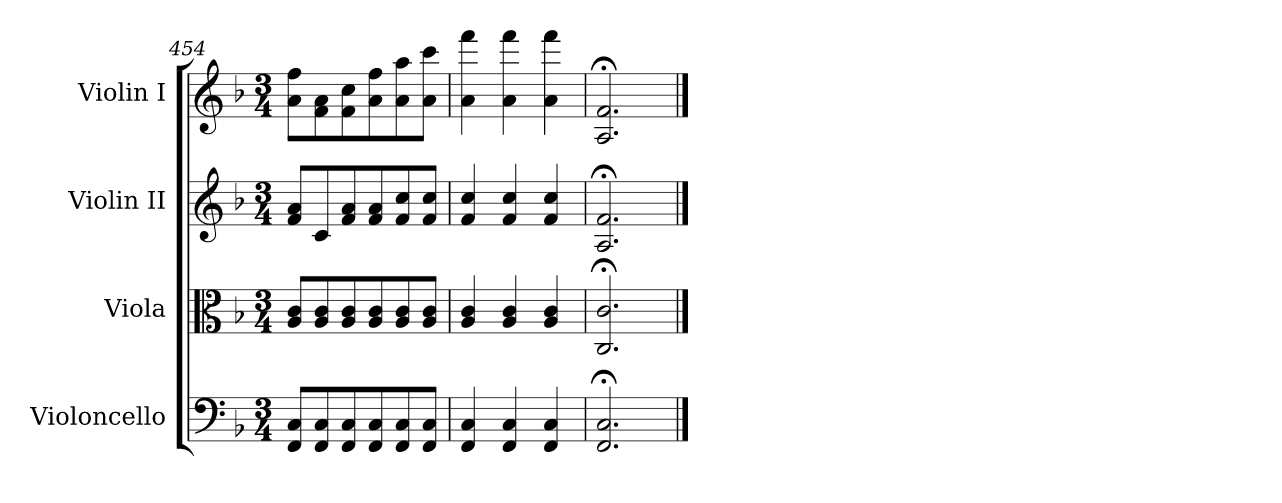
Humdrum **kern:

**kern	**kern	**kern	**kern
*part4	*part3	*part2	*part1
*staff4	*staff3	*staff2	*staff1
*I"Violoncello	*I"Viola	*I"Violin II	*I"Violin I
*I'Vc	*I'Vla	*I'Vln	*I'Vln
*clefF4	*clefC3	*clefG2	*clefG2
*k[b-]	*k[b-]	*k[b-]	*k[b-]
*M3/4	*M3/4	*M3/4	*M3/4
=454	=454	=454	=454
8FF/ 8C/L	8A/ 8c/L	8f/ 8a/L	8a\ 8ff\L
8FF/ 8C/	8A/ 8c/	8c/	8f\ 8a\
8FF/ 8C/	8A/ 8c/	8f/ 8a/	8f\ 8cc\
8FF/ 8C/	8A/ 8c/	8f/ 8a/	8a\ 8ff\
8FF/ 8C/	8A/ 8c/	8f/ 8cc/	8a\ 8aa\
8FF/ 8C/J	8A/ 8c/J	8f/ 8cc/J	8a\ 8ccc\J
=455	=455	=455	=455
4FF/ 4C/	4A/ 4c/	4f/ 4cc/	4a\ 4fff\
4FF/ 4C/	4A/ 4c/	4f/ 4cc/	4a\ 4fff\
4FF/ 4C/	4A/ 4c/	4f/ 4cc/	4a\ 4fff\
=456	=456	=456	=456
2.FF/;< 2.C/;<	2.C/;< 2.c/;<	2.A/;< 2.f/;<	2.A/;< 2.f/;<
==	==	==	==
*-	*-	*-	*-
